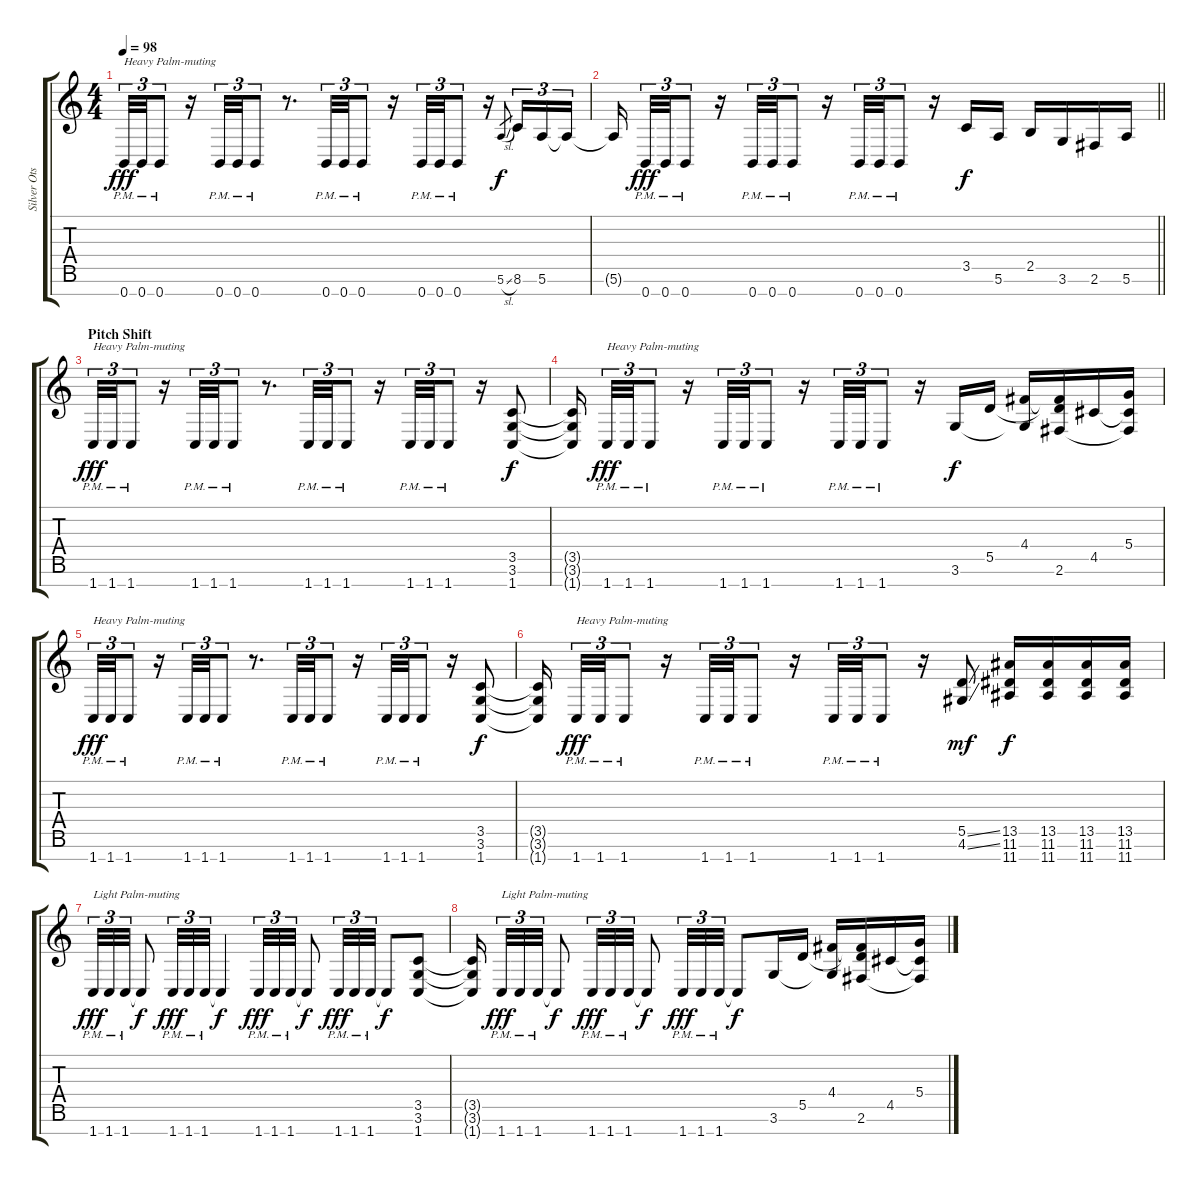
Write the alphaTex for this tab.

\track ("Silver Ots (7-string)" "Silver Ots") {instrument distortionguitar}
\staff {score tabs}
\tuning (E4 B3 G3 D3 A2 E2 B1) {hide}
\ts (4 4)
\tempo 98
\clef g2
\ks c
0.7{pm}.32{tu (3 2) txt "Heavy Palm-muting" dy fff} 0.7{pm}.32{tu (3 2)} 0.7{pm}.8{tu (3 2)} r.16 0.7{pm}.32{tu (3 2)} 0.7{pm}.32{tu (3 2)} 0.7{pm}.8{tu (3 2)} r.8{d} 0.7{pm}.32{tu (3 2)} 0.7{pm}.32{tu (3 2)} 0.7{pm}.8{tu (3 2)} r.16 0.7{pm}.32{tu (3 2)} 0.7{pm}.32{tu (3 2)} 0.7{pm}.8{tu (3 2)} r.16 5.6{sl}.8{gr dy f} 8.6.16{tu (3 2)} 5.6.16{tu (3 2)} 5.6{t}.16{tu (3 2)} |
\barLineRight lightlight
5.6{t}.16{beam splitsecondary} 0.7{pm}.32{tu (3 2) dy fff} 0.7{pm}.32{tu (3 2)} 0.7{pm}.8{tu (3 2)} r.16 0.7{pm}.32{tu (3 2)} 0.7{pm}.32{tu (3 2)} 0.7{pm}.8{tu (3 2)} r.16 0.7{pm}.32{tu (3 2)} 0.7{pm}.32{tu (3 2)} 0.7{pm}.8{tu (3 2)} r.16 3.5.16{dy f} 5.6.16 2.5.16 3.6.16 2.6.16 5.6.16 |
\section ("" "Pitch Shift")
1.7{pm}.32{tu (3 2) txt "Heavy Palm-muting" dy fff} 1.7{pm}.32{tu (3 2)} 1.7{pm}.8{tu (3 2)} r.16 1.7{pm}.32{tu (3 2)} 1.7{pm}.32{tu (3 2)} 1.7{pm}.8{tu (3 2)} r.8{d} 1.7{pm}.32{tu (3 2)} 1.7{pm}.32{tu (3 2)} 1.7{pm}.8{tu (3 2)} r.16 1.7{pm}.32{tu (3 2)} 1.7{pm}.32{tu (3 2)} 1.7{pm}.8{tu (3 2)} r.16 (3.5 3.6 1.7).8{dy f} |
(3.5{t} 3.6{t} 1.7{t}).16{beam splitsecondary} 1.7{pm}.32{tu (3 2) txt "Heavy Palm-muting" dy fff} 1.7{pm}.32{tu (3 2)} 1.7{pm}.8{tu (3 2)} r.16 1.7{pm}.32{tu (3 2)} 1.7{pm}.32{tu (3 2)} 1.7{pm}.8{tu (3 2)} r.16 1.7{pm}.32{tu (3 2)} 1.7{pm}.32{tu (3 2)} 1.7{pm}.8{tu (3 2)} r.16 3.6.16{dy f} 5.5.16 (4.4 3.6{t}).16 (4.4{t} 5.5{t} 2.6).16 4.5.16 (5.4 4.5{t} 2.6{t}).16 |
1.7{pm}.32{tu (3 2) txt "Heavy Palm-muting" dy fff} 1.7{pm}.32{tu (3 2)} 1.7{pm}.8{tu (3 2)} r.16 1.7{pm}.32{tu (3 2)} 1.7{pm}.32{tu (3 2)} 1.7{pm}.8{tu (3 2)} r.8{d} 1.7{pm}.32{tu (3 2)} 1.7{pm}.32{tu (3 2)} 1.7{pm}.8{tu (3 2)} r.16 1.7{pm}.32{tu (3 2)} 1.7{pm}.32{tu (3 2)} 1.7{pm}.8{tu (3 2)} r.16 (3.5 3.6 1.7).8{dy f} |
(3.5{t} 3.6{t} 1.7{t}).16{beam splitsecondary} 1.7{pm}.32{tu (3 2) txt "Heavy Palm-muting" dy fff} 1.7{pm}.32{tu (3 2)} 1.7{pm}.8{tu (3 2)} r.16 1.7{pm}.32{tu (3 2)} 1.7{pm}.32{tu (3 2)} 1.7{pm}.8{tu (3 2)} r.16 1.7{pm}.32{tu (3 2)} 1.7{pm}.32{tu (3 2)} 1.7{pm}.8{tu (3 2)} r.16 (5.5{ss} 4.6{ss}).8{dy mf} (13.5 11.6 11.7).16{dy f} (13.5 11.6 11.7).16 (13.5 11.6 11.7).16 (13.5 11.6 11.7).16 |
1.7{pm}.32{tu (3 2) txt "Light Palm-muting" dy fff} 1.7{pm}.32{tu (3 2)} 1.7{pm}.32{tu (3 2)} 1.7{t}.8{dy f} 1.7{pm}.32{tu (3 2) dy fff} 1.7{pm}.32{tu (3 2)} 1.7{pm}.32{tu (3 2)} 1.7{t}.4{dy f} 1.7{pm}.32{tu (3 2) dy fff} 1.7{pm}.32{tu (3 2)} 1.7{pm}.32{tu (3 2)} 1.7{t}.8{dy f} 1.7{pm}.32{tu (3 2) dy fff} 1.7{pm}.32{tu (3 2)} 1.7{pm}.32{tu (3 2)} 1.7{t}.8{dy f} (3.5 3.6 1.7).8 |
(3.5{t} 3.6{t} 1.7{t}).16{beam splitsecondary} 1.7{pm}.32{tu (3 2) txt "Light Palm-muting" dy fff} 1.7{pm}.32{tu (3 2)} 1.7{pm}.32{tu (3 2)} 1.7{t}.8{dy f} 1.7{pm}.32{tu (3 2) dy fff} 1.7{pm}.32{tu (3 2)} 1.7{pm}.32{tu (3 2)} 1.7{t}.8{dy f} 1.7{pm}.32{tu (3 2) dy fff} 1.7{pm}.32{tu (3 2)} 1.7{pm}.32{tu (3 2)} 1.7{t}.8{dy f} 3.6.16 5.5.16 (4.4 3.6{t}).16 (4.4{t} 5.5{t} 2.6).16 4.5.16 (5.4 4.5{t} 2.6{t}).16
